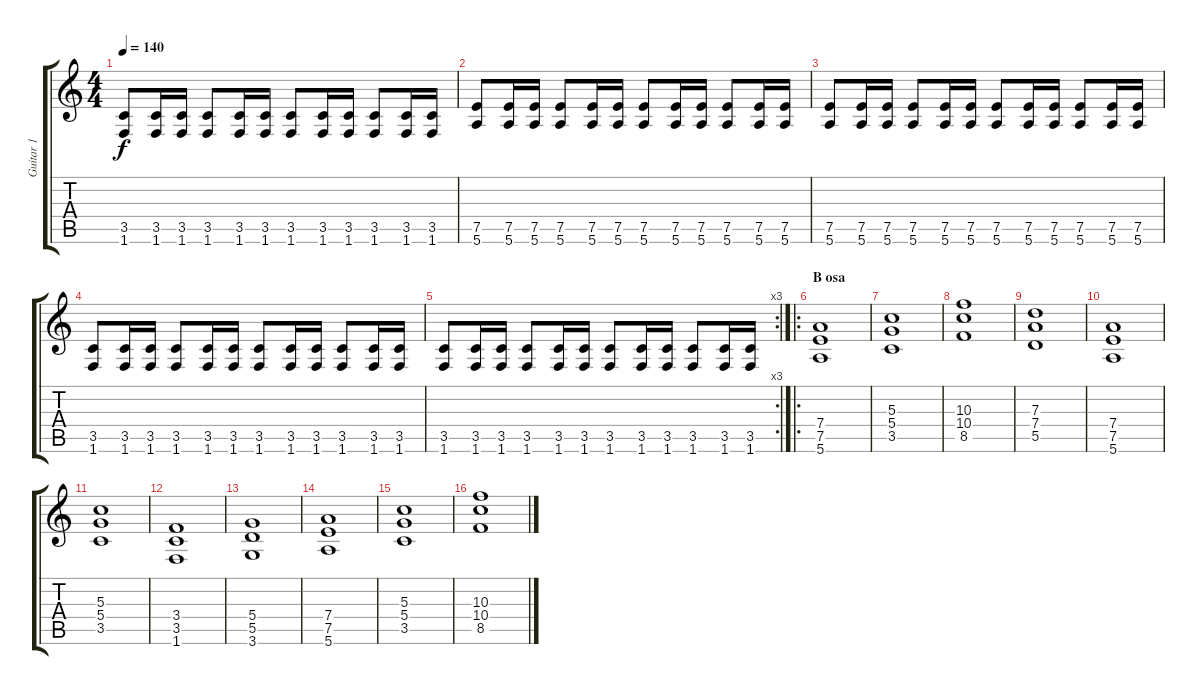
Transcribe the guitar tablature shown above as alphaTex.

\track ("Guitar 1" "Guitar 1") {instrument distortionguitar}
\staff {score tabs}
\tuning (E4 B3 G3 D3 A2 E2) {hide}
\ts (4 4)
\tempo 140
\clef g2
\ks c
(3.5 1.6).8{dy f} (3.5 1.6).16 (3.5 1.6).16 (3.5 1.6).8 (3.5 1.6).16 (3.5 1.6).16 (3.5 1.6).8 (3.5 1.6).16 (3.5 1.6).16 (3.5 1.6).8 (3.5 1.6).16 (3.5 1.6).16 |
(7.5 5.6).8 (7.5 5.6).16 (7.5 5.6).16 (7.5 5.6).8 (7.5 5.6).16 (7.5 5.6).16 (7.5 5.6).8 (7.5 5.6).16 (7.5 5.6).16 (7.5 5.6).8 (7.5 5.6).16 (7.5 5.6).16 |
(7.5 5.6).8 (7.5 5.6).16 (7.5 5.6).16 (7.5 5.6).8 (7.5 5.6).16 (7.5 5.6).16 (7.5 5.6).8 (7.5 5.6).16 (7.5 5.6).16 (7.5 5.6).8 (7.5 5.6).16 (7.5 5.6).16 |
(3.5 1.6).8 (3.5 1.6).16 (3.5 1.6).16 (3.5 1.6).8 (3.5 1.6).16 (3.5 1.6).16 (3.5 1.6).8 (3.5 1.6).16 (3.5 1.6).16 (3.5 1.6).8 (3.5 1.6).16 (3.5 1.6).16 |
\rc 3
(3.5 1.6).8 (3.5 1.6).16 (3.5 1.6).16 (3.5 1.6).8 (3.5 1.6).16 (3.5 1.6).16 (3.5 1.6).8 (3.5 1.6).16 (3.5 1.6).16 (3.5 1.6).8 (3.5 1.6).16 (3.5 1.6).16 |
\ro
\section ("" "B osa")
(7.4 7.5 5.6).1 |
(5.3 5.4 3.5).1 |
(10.3 10.4 8.5).1 |
(7.3 7.4 5.5).1 |
(7.4 7.5 5.6).1 |
(5.3 5.4 3.5).1 |
(3.4 3.5 1.6).1 |
(5.4 5.5 3.6).1 |
(7.4 7.5 5.6).1 |
(5.3 5.4 3.5).1 |
(10.3 10.4 8.5).1
